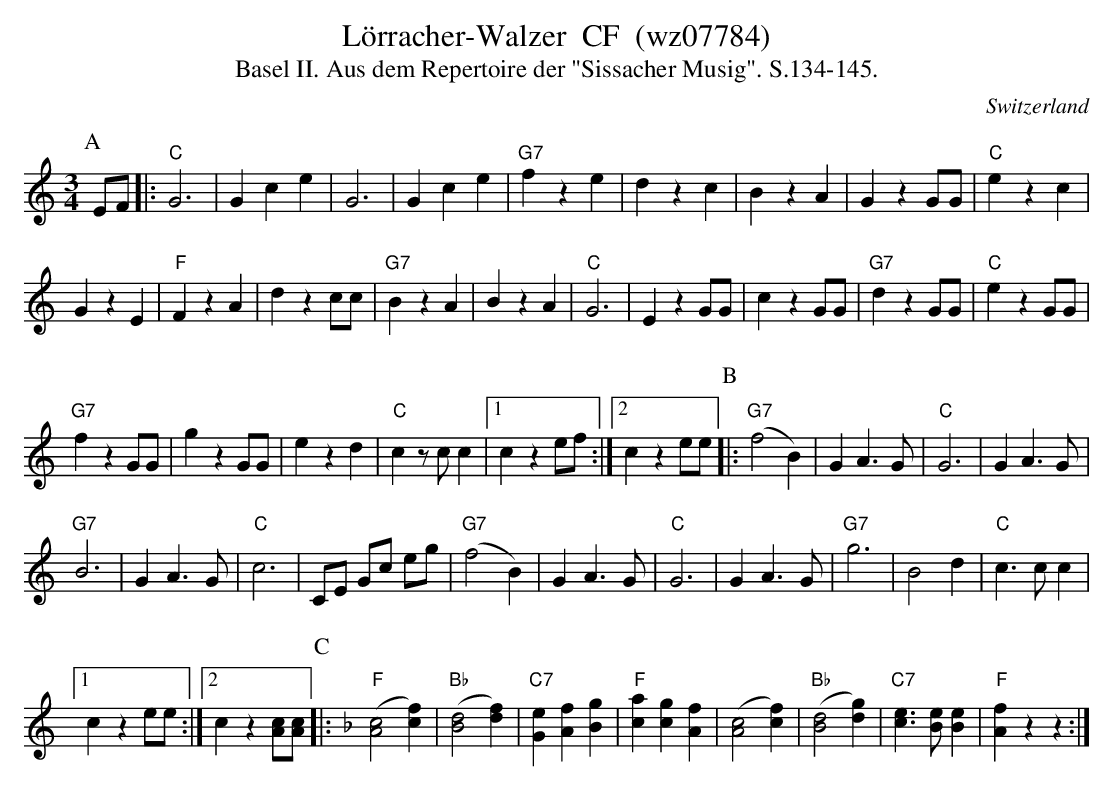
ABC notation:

X:1
T:Lörracher-Walzer  CF  (wz07784)
T: Basel II. Aus dem Repertoire der "Sissacher Musig". S.134-145.
M:3/4
L:1/4
O:Switzerland
K:C major
[P:A] E/F/ |: "C"G3 | Gce | G3 | Gce | "G7"fze | dzc | BzA | GzG/G/ | "C"ezc |
GzE | "F"FzA | dzc/c/ | "G7"BzA | BzA | "C"G3 | EzG/G/ | czG/G/ | "G7"dzG/G/ | "C"ezG/G/ |
"G7"fzG/G/ | gzG/G/ | ezd | "C"cz/c/c |1 cze/f/ :|2 cze/e/  [P:B] |: ("G7"f2B) | GA>G | "C"G3 | GA>G |
"G7"B3 | GA>G | "C"c3 | C/E/ G/c/ e/g/ | ("G7"f2B) | GA>G | "C"G3 | GA>G | "G7"g3 | B2d | "C"c>cc |1
cze/e/ :|2 cz [Ac]/[Ac]/   [P:C] [K:F] |: ("F"[Ac]2[cf]) | ("Bb"[Bd]2[df]) |  "C7"[Ge] [Af] [Bg] | "F"[ca] [cg] [Af]  |  ([Ac]2[cf]) | "Bb"([Bd]2[dg]) | "C7"[ec]>[Be] [Be] | "F"[Af]zz :|
W:
